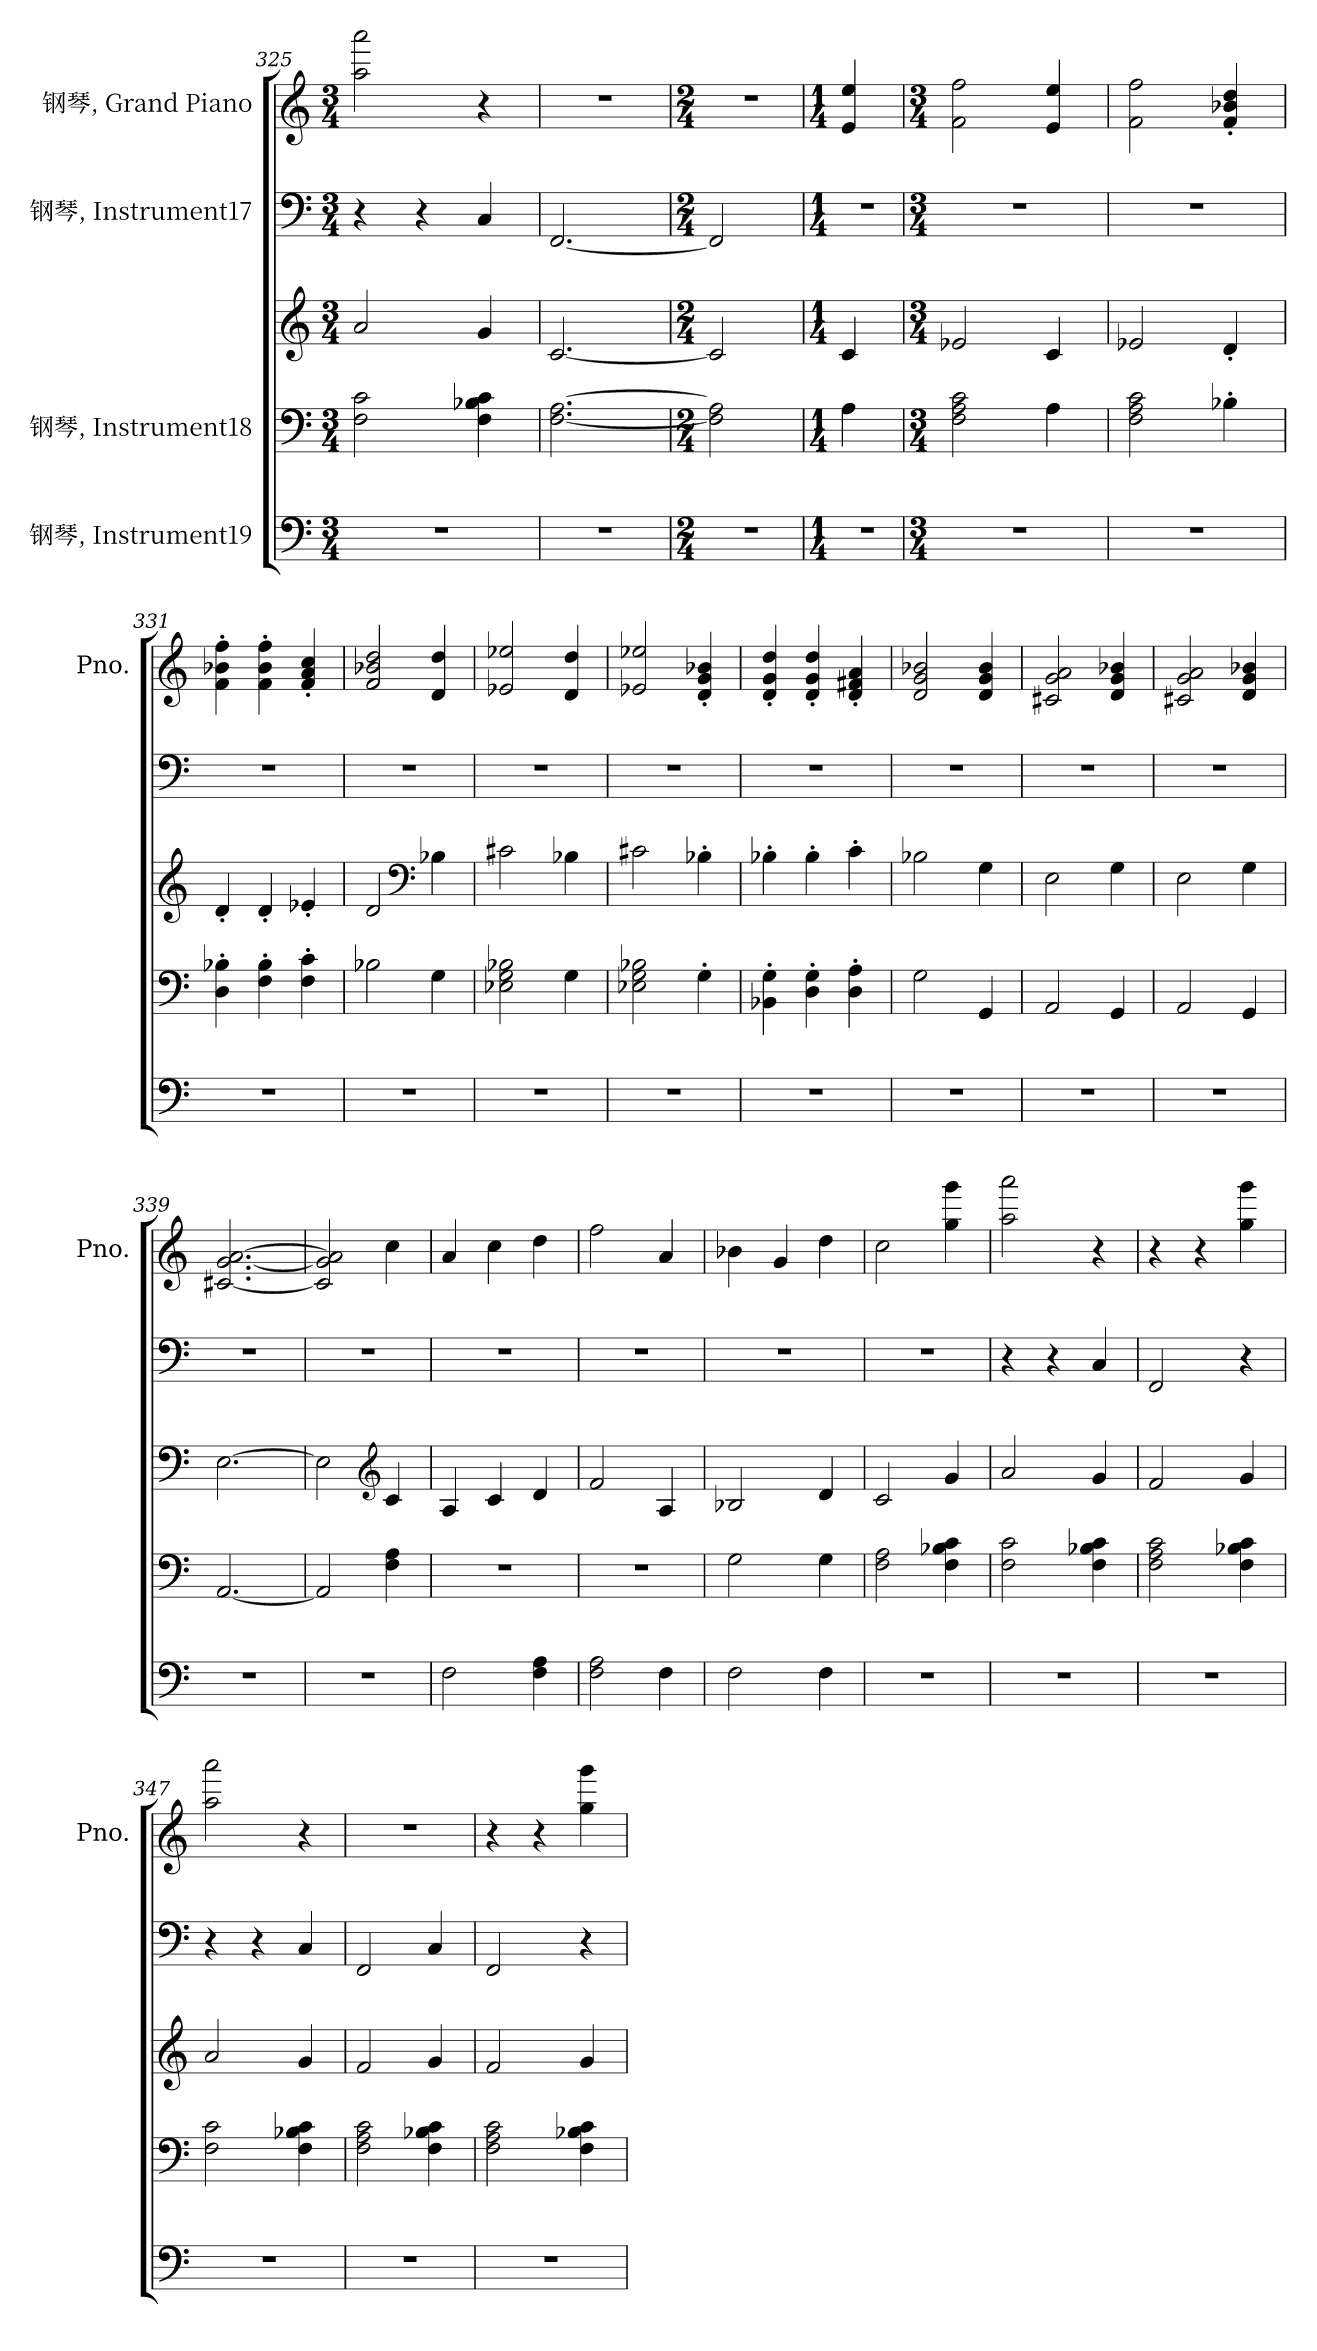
**kern	**kern	**kern	**kern	**kern
*part4	*part3	*part3	*part2	*part1
*staff5	*staff4	*staff3	*staff2	*staff1
*I"钢琴, Instrument19	*I"钢琴, Instrument18	*	*I"钢琴, Instrument17	*I"钢琴, Grand Piano
*	*	*	*	*I'Pno.
*clefF4	*clefF4	*clefG2	*clefF4	*clefG2
*k[]	*k[]	*k[]	*k[]	*k[]
*M3/4	*M3/4	*M3/4	*M3/4	*M3/4
=325	=325	=325	=325	=325
2.r	2F\ 2c\	2a/	4r	2aa\ 2aaa\
.	.	.	4r	.
.	4F\ 4B-X\ 4c\	4g/	4C/	4r
=326	=326	=326	=326	=326
2.r	[2.F\ [2.A\	[2.c/	[2.FF/	2.r
=327	=327	=327	=327	=327
*M2/4	*M2/4	*M2/4	*M2/4	*M2/4
2r	2F\] 2A\]	2c/]	2FF/]	2r
!!LO:LB:g=z
=328	=328	=328	=328	=328
*M1/4	*M1/4	*M1/4	*M1/4	*M1/4
4r	4A\	4c/	4r	4e/ 4ee/
=329	=329	=329	=329	=329
*M3/4	*M3/4	*M3/4	*M3/4	*M3/4
2.r	2F\ 2A\ 2c\	2e-X/	2.r	2f\ 2ff\
.	4A\	4c/	.	4e/ 4ee/
=330	=330	=330	=330	=330
2.r	2F\ 2A\ 2c\	2e-X/	2.r	2f\ 2ff\
.	4B-X'\	4d'/	.	4f/' 4b-X/' 4dd/'
=331	=331	=331	=331	=331
2.r	4D\' 4B-X\'	4d'/	2.r	4f\' 4b-X\' 4ff\'
.	4F\' 4B-\'	4d'/	.	4f\' 4b-\' 4ff\'
.	4F\' 4c\'	4e-X'/	.	4f/' 4a/' 4cc/'
=332	=332	=332	=332	=332
2.r	2B-X\	2d/	2.r	2f/ 2b-X/ 2dd/
*	*	*clefF4	*	*
.	4G\	4B-X\	.	4d/ 4dd/
=333	=333	=333	=333	=333
2.r	2E-X\ 2G\ 2B-X\	2c#X\	2.r	2e-X/ 2ee-X/
.	4G\	4B-X\	.	4d/ 4dd/
=334	=334	=334	=334	=334
2.r	2E-X\ 2G\ 2B-X\	2c#X\	2.r	2e-X/ 2ee-X/
.	4G'\	4B-X'\	.	4d/' 4g/' 4b-X/'
=335	=335	=335	=335	=335
2.r	4BB-X\' 4G\'	4B-X'\	2.r	4d/' 4g/' 4dd/'
.	4D\' 4G\'	4B-'\	.	4d/' 4g/' 4dd/'
.	4D\' 4A\'	4c'\	.	4d/' 4f#X/' 4a/'
=336	=336	=336	=336	=336
2.r	2G\	2B-X\	2.r	2d/ 2g/ 2b-X/
.	4GG/	4G\	.	4d/ 4g/ 4b-/
!!LO:PB:g=z
=337	=337	=337	=337	=337
2.r	2AA/	2E\	2.r	2c#X/ 2g/ 2a/
.	4GG/	4G\	.	4d/ 4g/ 4b-X/
=338	=338	=338	=338	=338
2.r	2AA/	2E\	2.r	2c#X/ 2g/ 2a/
.	4GG/	4G\	.	4d/ 4g/ 4b-X/
=339	=339	=339	=339	=339
2.r	[2.AA/	[2.E\	2.r	[2.c#X/ [2.g/ [2.a/
=340	=340	=340	=340	=340
2.r	2AA/]	2E\]	2.r	2c#/] 2g/] 2a/]
*	*	*clefG2	*	*
.	4F\ 4A\	4c/	.	4cc\
=341	=341	=341	=341	=341
2F\	2.r	4A/	2.r	4a/
.	.	4c/	.	4cc\
4F\ 4A\	.	4d/	.	4dd\
=342	=342	=342	=342	=342
2F\ 2A\	2.r	2f/	2.r	2ff\
4F\	.	4A/	.	4a/
=343	=343	=343	=343	=343
2F\	2G\	2B-X/	2.r	4b-X\
.	.	.	.	4g/
4F\	4G\	4d/	.	4dd\
=344	=344	=344	=344	=344
2.r	2F\ 2A\	2c/	2.r	2cc\
.	4F\ 4B-X\ 4c\	4g/	.	4gg\ 4ggg\
=345	=345	=345	=345	=345
2.r	2F\ 2c\	2a/	4r	2aa\ 2aaa\
.	.	.	4r	.
.	4F\ 4B-X\ 4c\	4g/	4C/	4r
!!LO:LB:g=z
=346	=346	=346	=346	=346
2.r	2F\ 2A\ 2c\	2f/	2FF/	4r
.	.	.	.	4r
.	4F\ 4B-X\ 4c\	4g/	4r	4gg\ 4ggg\
=347	=347	=347	=347	=347
2.r	2F\ 2c\	2a/	4r	2aa\ 2aaa\
.	.	.	4r	.
.	4F\ 4B-X\ 4c\	4g/	4C/	4r
=348	=348	=348	=348	=348
2.r	2F\ 2A\ 2c\	2f/	2FF/	2.r
.	4F\ 4B-X\ 4c\	4g/	4C/	.
=349	=349	=349	=349	=349
2.r	2F\ 2A\ 2c\	2f/	2FF/	4r
.	.	.	.	4r
.	4F\ 4B-X\ 4c\	4g/	4r	4gg\ 4ggg\
=	=	=	=	=
*-	*-	*-	*-	*-
